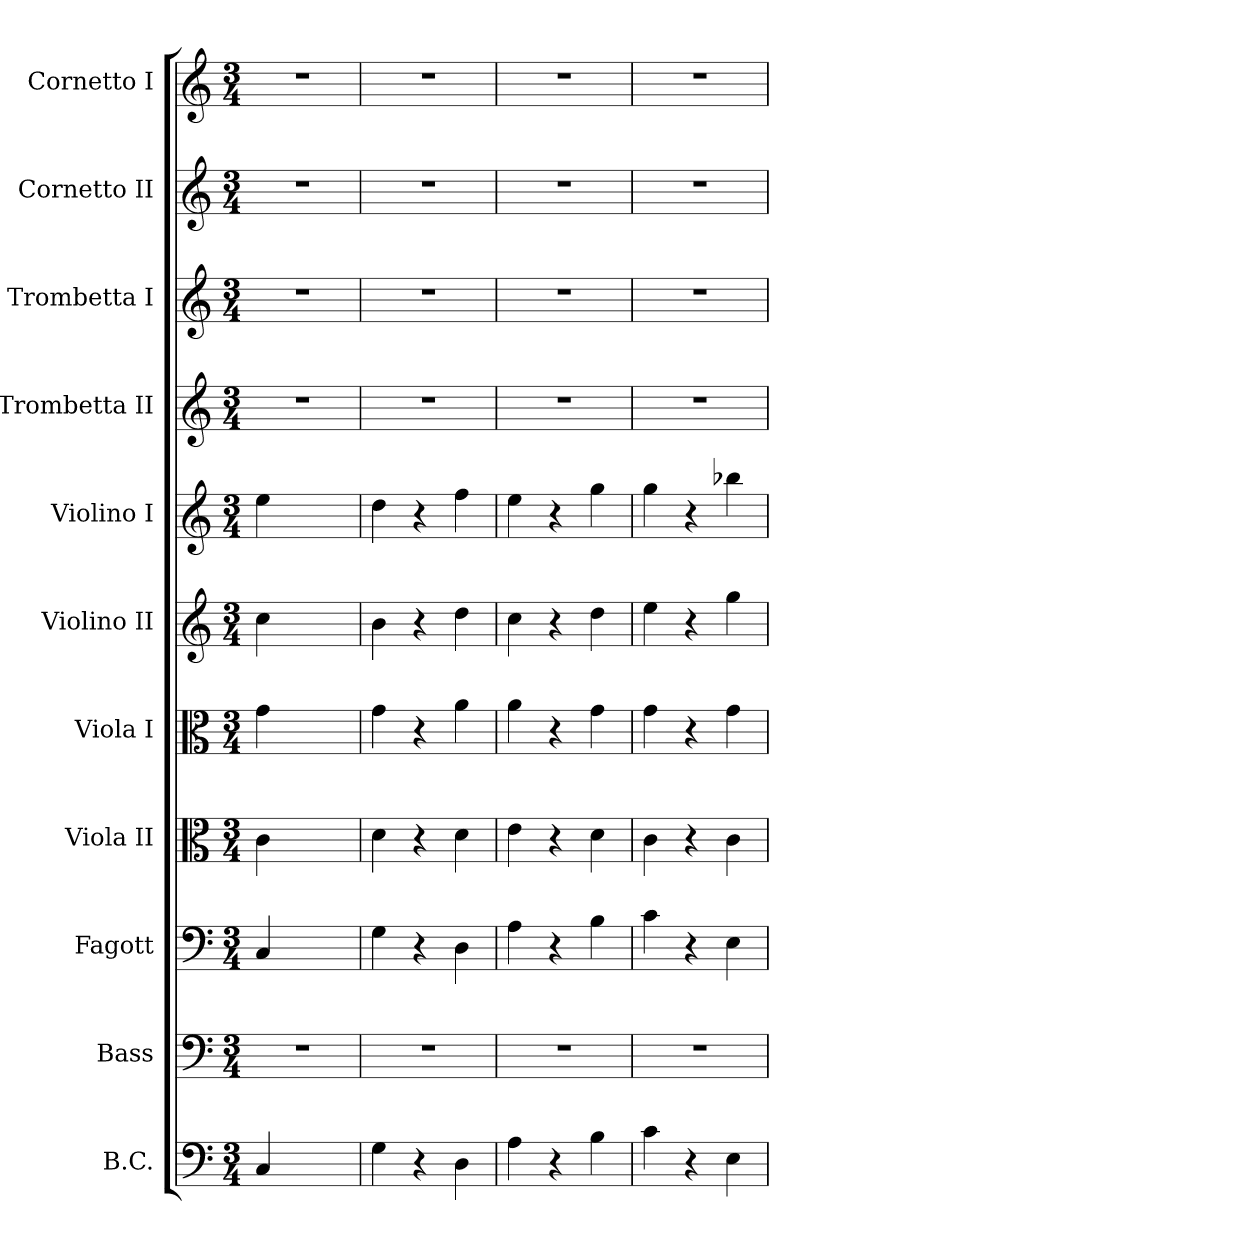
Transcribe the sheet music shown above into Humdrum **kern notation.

**kern	**kern	**kern	**kern	**kern	**kern	**kern	**kern	**kern	**kern	**kern
*part11	*part10	*part9	*part8	*part7	*part6	*part5	*part4	*part3	*part2	*part1
*staff11	*staff10	*staff9	*staff8	*staff7	*staff6	*staff5	*staff4	*staff3	*staff2	*staff1
*I"B.C.	*I"Bass	*I"Fagott	*I"Viola II	*I"Viola I	*I"Violino II	*I"Violino I	*I"Trombetta II	*I"Trombetta I	*I"Cornetto II	*I"Cornetto I
*	*I'B.	*I'Fg.	*I'Vla.	*I'Vla.	*	*	*	*	*	*
!!LO:PB:g=z
*clefF4	*clefF4	*clefF4	*clefC3	*clefC3	*clefG2	*clefG2	*clefG2	*clefG2	*clefG2	*clefG2
*k[]	*k[]	*k[]	*k[]	*k[]	*k[]	*k[]	*k[]	*k[]	*k[]	*k[]
*C:	*C:	*C:	*C:	*C:	*C:	*C:	*C:	*C:	*C:	*C:
*M3/4	*M3/4	*M3/4	*M3/4	*M3/4	*M3/4	*M3/4	*M3/4	*M3/4	*M3/4	*M3/4
*MM120	*MM120	*MM120	*MM120	*MM120	*MM120	*MM120	*MM120	*MM120	*MM120	*MM120
=1	=1	=1	=1	=1	=1	=1	=1	=1	=1	=1
!	!LO:N:vis=1	!	!	!	!	!	!LO:N:vis=1	!LO:N:vis=1	!LO:N:vis=1	!LO:N:vis=1
4Ci/	2.r	4Ci/	4ci\	4gi\	4cci\	4eei\	2.r	2.r	2.r	2.r
2ryy	.	2ryy	2ryy	2ryy	2ryy	2ryy	.	.	.	.
=2	=2	=2	=2	=2	=2	=2	=2	=2	=2	=2
!	!LO:N:vis=1	!	!	!	!	!	!LO:N:vis=1	!LO:N:vis=1	!LO:N:vis=1	!LO:N:vis=1
4Gi\	2.r	4Gi\	4di\	4gi\	4bi\	4ddi\	2.r	2.r	2.r	2.r
4r	.	4r	4r	4r	4r	4r	.	.	.	.
4Di\	.	4Di\	4di\	4ai\	4ddi\	4ffi\	.	.	.	.
=3	=3	=3	=3	=3	=3	=3	=3	=3	=3	=3
!	!LO:N:vis=1	!	!	!	!	!	!LO:N:vis=1	!LO:N:vis=1	!LO:N:vis=1	!LO:N:vis=1
4Ai\	2.r	4Ai\	4ei\	4ai\	4cci\	4eei\	2.r	2.r	2.r	2.r
4r	.	4r	4r	4r	4r	4r	.	.	.	.
4Bi\	.	4Bi\	4di\	4gi\	4ddi\	4ggi\	.	.	.	.
=4	=4	=4	=4	=4	=4	=4	=4	=4	=4	=4
!	!LO:N:vis=1	!	!	!	!	!	!LO:N:vis=1	!LO:N:vis=1	!LO:N:vis=1	!LO:N:vis=1
4ci\	2.r	4ci\	4ci\	4gi\	4eei\	4ggi\	2.r	2.r	2.r	2.r
4r	.	4r	4r	4r	4r	4r	.	.	.	.
4Ei\	.	4Ei\	4ci\	4gi\	4ggi\	4bb-Xi\	.	.	.	.
=	=	=	=	=	=	=	=	=	=	=
*-	*-	*-	*-	*-	*-	*-	*-	*-	*-	*-
